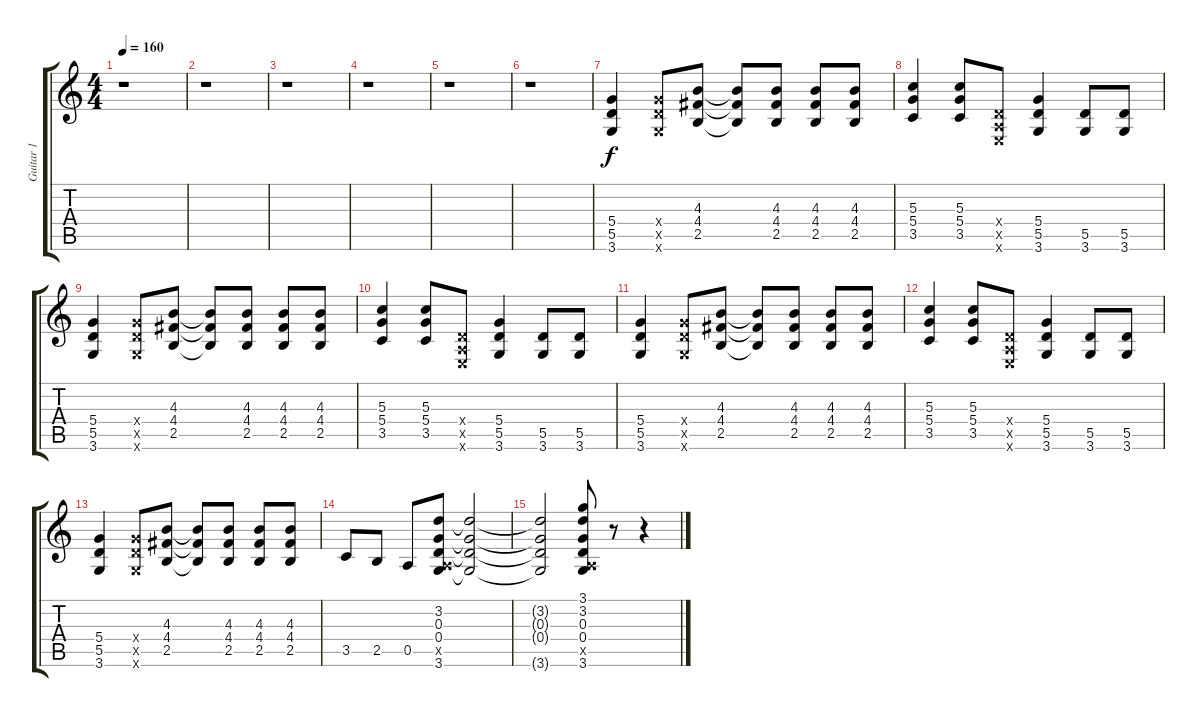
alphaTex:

\track ("Guitar 1" "Guitar 1") {instrument overdrivenguitar}
\staff {score tabs}
\tuning (E4 B3 G3 D3 A2 E2) {hide}
\ts (4 4)
\tempo 160
\clef g2
\ks c
r.1{dy f} |
r.1 |
r.1 |
r.1 |
r.1 |
r.1 |
(5.4 5.5 3.6).4 (5.4{x} 5.5{x} 3.6{x}).8 (4.3 4.4 2.5).8 (4.3{t} 4.4{t} 2.5{t}).8 (4.3 4.4 2.5).8 (4.3 4.4 2.5).8 (4.3 4.4 2.5).8 |
(5.3 5.4 3.5).4 (5.3 5.4 3.5).8 (0.4{x} 0.5{x} 0.6{x}).8 (5.4 5.5 3.6).4 (5.5 3.6).8 (5.5 3.6).8 |
(5.4 5.5 3.6).4 (5.4{x} 5.5{x} 3.6{x}).8 (4.3 4.4 2.5).8 (4.3{t} 4.4{t} 2.5{t}).8 (4.3 4.4 2.5).8 (4.3 4.4 2.5).8 (4.3 4.4 2.5).8 |
(5.3 5.4 3.5).4 (5.3 5.4 3.5).8 (0.4{x} 0.5{x} 0.6{x}).8 (5.4 5.5 3.6).4 (5.5 3.6).8 (5.5 3.6).8 |
(5.4 5.5 3.6).4 (5.4{x} 5.5{x} 3.6{x}).8 (4.3 4.4 2.5).8 (4.3{t} 4.4{t} 2.5{t}).8 (4.3 4.4 2.5).8 (4.3 4.4 2.5).8 (4.3 4.4 2.5).8 |
(5.3 5.4 3.5).4 (5.3 5.4 3.5).8 (0.4{x} 0.5{x} 0.6{x}).8 (5.4 5.5 3.6).4 (5.5 3.6).8 (5.5 3.6).8 |
(5.4 5.5 3.6).4 (5.4{x} 5.5{x} 3.6{x}).8 (4.3 4.4 2.5).8 (4.3{t} 4.4{t} 2.5{t}).8 (4.3 4.4 2.5).8 (4.3 4.4 2.5).8 (4.3 4.4 2.5).8 |
3.5.8 2.5.8 0.5.8 (3.2 0.3 0.4 0.5{x} 3.6).8 (3.2{t} 0.3{t} 0.4{t} 3.6{t}).2 |
(3.2{t} 0.3{t} 0.4{t} 3.6{t}).2 (3.1 3.2 0.3 0.4 0.5{x} 3.6).8 r.8 r.4
